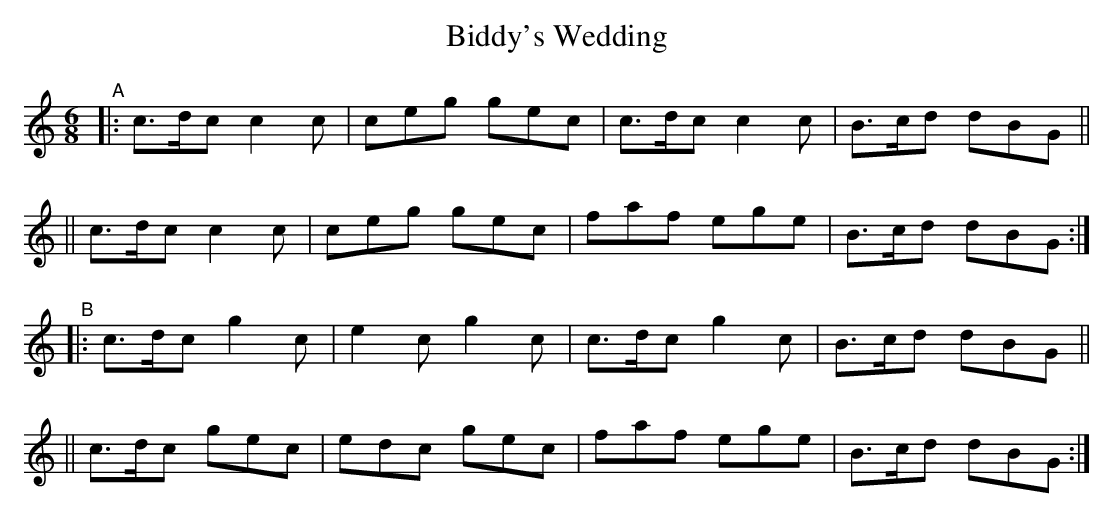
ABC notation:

X:1
T: Biddy's Wedding
M: 6/8
L: 1/8
K: C
"^A"\
|: c>dc c2c | ceg gec | c>dc c2c | B>cd dBG ||
|| c>dc c2c | ceg gec | faf  ege | B>cd dBG :|
"^B"\
|: c>dc g2c | e2c g2c | c>dc g2c | B>cd dBG ||
|| c>dc gec | edc gec | faf  ege | B>cd dBG :|
